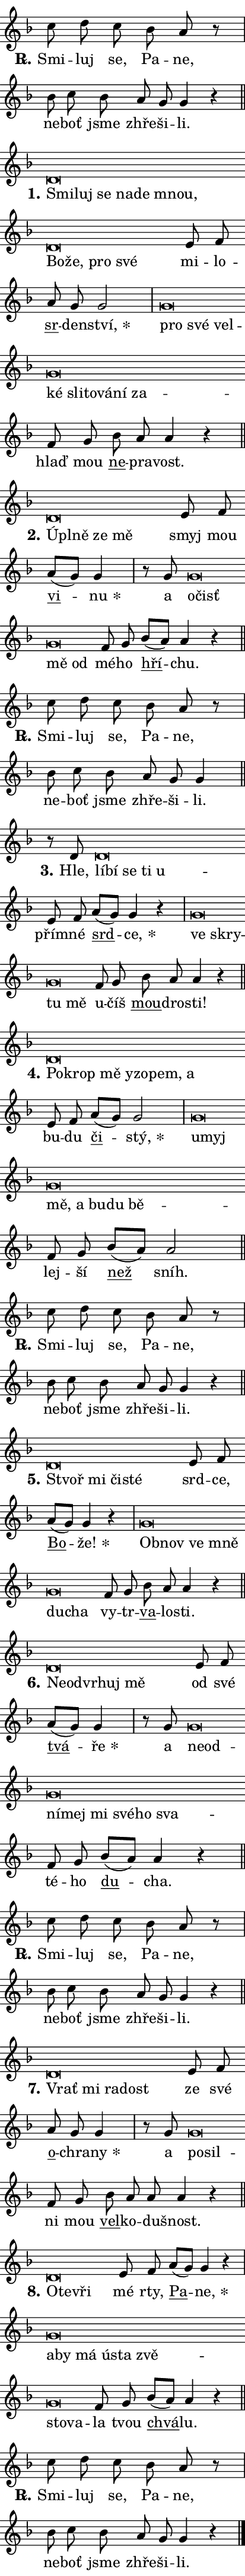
\version "2.22.1"
\header { tagline = "" }
\paper {
  indent = 0\cm
  top-margin = 0\cm
  right-margin = 0\cm
  bottom-margin = 0\cm
  left-margin = 0\cm
  paper-width = 7\cm
  page-breaking = #ly:one-page-breaking
  system-system-spacing.basic-distance = #11
  score-system-spacing.basic-distance = #11
  ragged-last = ##f
}


%% Author: Thomas Morley
%% https://lists.gnu.org/archive/html/lilypond-user/2020-05/msg00002.html
#(define (line-position grob)
"Returns position of @var[grob} in current system:
   @code{'start}, if at first time-step
   @code{'end}, if at last time-step
   @code{'middle} otherwise
"
  (let* ((col (ly:item-get-column grob))
         (ln (ly:grob-object col 'left-neighbor))
         (rn (ly:grob-object col 'right-neighbor))
         (col-to-check-left (if (ly:grob? ln) ln col))
         (col-to-check-right (if (ly:grob? rn) rn col))
         (break-dir-left
           (and
             (ly:grob-property col-to-check-left 'non-musical #f)
             (ly:item-break-dir col-to-check-left)))
         (break-dir-right
           (and
             (ly:grob-property col-to-check-right 'non-musical #f)
             (ly:item-break-dir col-to-check-right))))
        (cond ((eqv? 1 break-dir-left) 'start)
              ((eqv? -1 break-dir-right) 'end)
              (else 'middle))))

#(define (tranparent-at-line-position vctor)
  (lambda (grob)
  "Relying on @code{line-position} select the relevant enry from @var{vctor}.
Used to determine transparency,"
    (case (line-position grob)
      ((end) (not (vector-ref vctor 0)))
      ((middle) (not (vector-ref vctor 1)))
      ((start) (not (vector-ref vctor 2))))))

noteHeadBreakVisibility =
#(define-music-function (break-visibility)(vector?)
"Makes @code{NoteHead}s transparent relying on @var{break-visibility}"
#{
  \override NoteHead.transparent =
    #(tranparent-at-line-position break-visibility)
#})

#(define delete-ledgers-for-transparent-note-heads
  (lambda (grob)
    "Reads whether a @code{NoteHead} is transparent.
If so this @code{NoteHead} is removed from @code{'note-heads} from
@var{grob}, which is supposed to be @code{LedgerLineSpanner}.
As a result ledgers are not printed for this @code{NoteHead}"
    (let* ((nhds-array (ly:grob-object grob 'note-heads))
           (nhds-list
             (if (ly:grob-array? nhds-array)
                 (ly:grob-array->list nhds-array)
                 '()))
           ;; Relies on the transparent-property being done before
           ;; Staff.LedgerLineSpanner.after-line-breaking is executed.
           ;; This is fragile ...
           (to-keep
             (remove
               (lambda (nhd)
                 (ly:grob-property nhd 'transparent #f))
               nhds-list)))
      ;; TODO find a better method to iterate over grob-arrays, similiar
      ;; to filter/remove etc for lists
      ;; For now rebuilt from scratch
      (set! (ly:grob-object grob 'note-heads)  '())
      (for-each
        (lambda (nhd)
          (ly:pointer-group-interface::add-grob grob 'note-heads nhd))
        to-keep))))

hideNotes = {
  \noteHeadBreakVisibility #begin-of-line-visible
}
unHideNotes = {
  \noteHeadBreakVisibility #all-visible
}

% work-around for resetting accidentals
% https://lilypond.org/doc/v2.23/Documentation/notation/displaying-rhythms#unmetered-music
cadenzaMeasure = {
  \cadenzaOff
  \partial 1024 s1024
  \cadenzaOn
}

#(define-markup-command (accent layout props text) (markup?)
  "Underline accented syllable"
  (interpret-markup layout props
    #{\markup \override #'(offset . 4.3) \underline { #text }#}))

responsum = \markup \concat {
  "R" \hspace #-1.05 \path #0.1 #'((moveto 0 0.07) (lineto 0.9 0.8)) \hspace #0.05 "."
}

\layout {
    \context {
        \Staff
        \remove "Time_signature_engraver"
        \override LedgerLineSpanner.after-line-breaking = #delete-ledgers-for-transparent-note-heads
    }
    \context {
        \Voice {
            \override NoteHead.output-attributes = #'((class . "notehead"))
            \override Hairpin.height = #0.55
        }
    }
    \context {
        \Lyrics {
            \override StanzaNumber.output-attributes = #'((class . "stanzanumber"))
            \override LyricSpace.minimum-distance = #0.9
            \override LyricText.font-name = #"TeX Gyre Schola"
            \override LyricText.font-size = 1
            \override StanzaNumber.font-name = #"TeX Gyre Schola Bold"
            \override StanzaNumber.font-size = 1
        }
    }
}

% magnetic-lyrics.ily
%
%   written by
%     Jean Abou Samra <jean@abou-samra.fr>
%     Werner Lemberg <wl@gnu.org>
%
%   adapted by
%     Jiri Hon <jiri.hon@gmail.com>
%
% Version 2022-Apr-15

% https://www.mail-archive.com/lilypond-user@gnu.org/msg149350.html

#(define (Left_hyphen_pointer_engraver context)
   "Collect syllable-hyphen-syllable occurrences in lyrics and store
them in properties.  This engraver only looks to the left.  For
example, if the lyrics input is @code{foo -- bar}, it does the
following.

@itemize @bullet
@item
Set the @code{text} property of the @code{LyricHyphen} grob between
@q{foo} and @q{bar} to @code{foo}.

@item
Set the @code{left-hyphen} property of the @code{LyricText} grob with
text @q{foo} to the @code{LyricHyphen} grob between @q{foo} and
@q{bar}.
@end itemize

Use this auxiliary engraver in combination with the
@code{lyric-@/text::@/apply-@/magnetic-@/offset!} hook."
   (let ((hyphen #f)
         (text #f))
     (make-engraver
      (acknowledgers
       ((lyric-syllable-interface engraver grob source-engraver)
        (set! text grob)))
      (end-acknowledgers
       ((lyric-hyphen-interface engraver grob source-engraver)
        ;(when (not (grob::has-interface grob 'lyric-space-interface))
          (set! hyphen grob)));)
      ((stop-translation-timestep engraver)
       (when (and text hyphen)
         (ly:grob-set-object! text 'left-hyphen hyphen))
       (set! text #f)
       (set! hyphen #f)))))

#(define (lyric-text::apply-magnetic-offset! grob)
   "If the space between two syllables is less than the value in
property @code{LyricText@/.details@/.squash-threshold}, move the right
syllable to the left so that it gets concatenated with the left
syllable.

Use this function as a hook for
@code{LyricText@/.after-@/line-@/breaking} if the
@code{Left_@/hyphen_@/pointer_@/engraver} is active."
   (let ((hyphen (ly:grob-object grob 'left-hyphen #f)))
     (when hyphen
       (let ((left-text (ly:spanner-bound hyphen LEFT)))
         (when (grob::has-interface left-text 'lyric-syllable-interface)
           (let* ((common (ly:grob-common-refpoint grob left-text X))
                  (this-x-ext (ly:grob-extent grob common X))
                  (left-x-ext
                   (begin
                     ;; Trigger magnetism for left-text.
                     (ly:grob-property left-text 'after-line-breaking)
                     (ly:grob-extent left-text common X)))
                  ;; `delta` is the gap width between two syllables.
                  (delta (- (interval-start this-x-ext)
                            (interval-end left-x-ext)))
                  (details (ly:grob-property grob 'details))
                  (threshold (assoc-get 'squash-threshold details 0.2)))
             (when (< delta threshold)
               (let* (;; We have to manipulate the input text so that
                      ;; ligatures crossing syllable boundaries are not
                      ;; disabled.  For languages based on the Latin
                      ;; script this is essentially a beautification.
                      ;; However, for non-Western scripts it can be a
                      ;; necessity.
                      (lt (ly:grob-property left-text 'text))
                      (rt (ly:grob-property grob 'text))
                      (is-space (grob::has-interface hyphen 'lyric-space-interface))
                      (space (if is-space " " ""))
                      (space-markup (grob-interpret-markup grob " "))
                      (space-size (interval-length (ly:stencil-extent space-markup X)))
                      (extra-delta (if is-space space-size 0))
                      ;; Append new syllable.
                      (ltrt-space (if (and (string? lt) (string? rt))
                                (string-append lt space rt)
                                (make-concat-markup (list lt space rt))))
                      ;; Right-align `ltrt` to the right side.
                      (ltrt-space-markup (grob-interpret-markup
                               grob
                               (make-translate-markup
                                (cons (interval-length this-x-ext) 0)
                                (make-right-align-markup ltrt-space)))))
                 (begin
                   ;; Don't print `left-text`.
                   (ly:grob-set-property! left-text 'stencil #f)
                   ;; Set text and stencil (which holds all collected
                   ;; syllables so far) and shift it to the left.
                   (ly:grob-set-property! grob 'text ltrt-space)
                   (ly:grob-set-property! grob 'stencil ltrt-space-markup)
                   (ly:grob-translate-axis! grob (- (- delta extra-delta)) X))))))))))


#(define (lyric-hyphen::displace-bounds-first grob)
   ;; Make very sure this callback isn't triggered too early.
   (let ((left (ly:spanner-bound grob LEFT))
         (right (ly:spanner-bound grob RIGHT)))
     (ly:grob-property left 'after-line-breaking)
     (ly:grob-property right 'after-line-breaking)
     (ly:lyric-hyphen::print grob)))

squashThreshold = #0.4

\layout {
  \context {
    \Lyrics
    \consists #Left_hyphen_pointer_engraver
    \override LyricText.after-line-breaking =
      #lyric-text::apply-magnetic-offset!
    \override LyricHyphen.stencil = #lyric-hyphen::displace-bounds-first
    \override LyricText.details.squash-threshold = \squashThreshold
    \override LyricHyphen.minimum-distance = 0
    \override LyricHyphen.minimum-length = \squashThreshold
  }
}

squash = \override LyricText.details.squash-threshold = 9999
unSquash = \override LyricText.details.squash-threshold = \squashThreshold

left = \override LyricText.self-alignment-X = #LEFT
unLeft = \revert LyricText.self-alignment-X

starOffset = #(lambda (grob) 
                (let ((x_offset (ly:self-alignment-interface::aligned-on-x-parent grob)))
                  (if (= x_offset 0) 0 (+ x_offset 1.2))))

star = #(define-music-function (syllable)(string?)
"Append star separator at the end of a syllable"
#{
  \once \override LyricText.X-offset = #starOffset
  \lyricmode { \markup {
    #syllable
    \override #'((font-name . "TeX Gyre Schola Bold")) \hspace #0.2 \lower #0.65 \larger "*"
  } }
#})

starAccent = #(define-music-function (syllable)(string?)
"Append star separator at the end of a syllable and make accent"
#{
  \once \override LyricText.X-offset = #starOffset
  \lyricmode { \markup {
    \accent #syllable
    \override #'((font-name . "TeX Gyre Schola Bold")) \hspace #0.2 \lower #0.65 \larger "*"
  } }
#})

breath = #(define-music-function (syllable)(string?)
"Append breathing indicator at the end of a syllable"
#{
  \lyricmode { \markup { #syllable "+" } }
#})

optionalBreath = #(define-music-function (syllable)(string?)
"Append optional breathing indicator at the end of a syllable"
#{
  \lyricmode { \markup { #syllable "(+)" } }
#})


\score {
    <<
        \new Voice = "melody" { \cadenzaOn \key f \major \relative { c''8 d c bes a r \cadenzaMeasure \bar "|" bes c bes \bar "" a g g4 r \cadenzaMeasure \bar "||" \break }
\relative { d'\breve*1/16 \hideNotes \breve*1/16 \bar "" \breve*1/16 \bar "" \breve*1/16 \bar "" \breve*1/16 \bar "" \breve*1/16 \bar "" \breve*1/16 \bar "" \breve*1/16 \bar "" \breve*1/16 \breve*1/16 \bar "" \unHideNotes e8 f \bar "" a g g2 \cadenzaMeasure \bar "|" g\breve*1/16 \hideNotes \breve*1/16 \bar "" \breve*1/16 \bar "" \breve*1/16 \bar "" \breve*1/16 \bar "" \breve*1/16 \bar "" \breve*1/16 \bar "" \breve*1/16 \breve*1/16 \bar "" \unHideNotes f8 g \bar "" bes a a4 r \cadenzaMeasure \bar "||" \break }
\relative { d'\breve*1/16 \hideNotes \breve*1/16 \bar "" \breve*1/16 \breve*1/16 \bar "" \unHideNotes e8 f \bar "" a[( g)] g4 \cadenzaMeasure \bar "|" r8 g8 g\breve*1/16 \hideNotes \breve*1/16 \bar "" \breve*1/16 \breve*1/16 \bar "" \unHideNotes f8 g \bar "" bes[( a)] a4 r \cadenzaMeasure \bar "||" \break }
\relative { c''8 d c bes a r \cadenzaMeasure \bar "|" bes c bes \bar "" a g g4 \cadenzaMeasure \bar "||" \break }
\relative { r8 d'8 d\breve*1/16 \hideNotes \breve*1/16 \bar "" \breve*1/16 \bar "" \breve*1/16 \breve*1/16 \bar "" \unHideNotes e8 f \bar "" a[( g)] g4 r \cadenzaMeasure \bar "|" g\breve*1/16 \hideNotes \breve*1/16 \bar "" \breve*1/16 \breve*1/16 \bar "" \unHideNotes f8 g \bar "" bes a a4 r \cadenzaMeasure \bar "||" \break }
\relative { d'\breve*1/16 \hideNotes \breve*1/16 \bar "" \breve*1/16 \bar "" \breve*1/16 \bar "" \breve*1/16 \bar "" \breve*1/16 \breve*1/16 \bar "" \unHideNotes e8 f \bar "" a[( g)] g2 \cadenzaMeasure \bar "|" g\breve*1/16 \hideNotes \breve*1/16 \bar "" \breve*1/16 \bar "" \breve*1/16 \bar "" \breve*1/16 \bar "" \breve*1/16 \breve*1/16 \bar "" \unHideNotes f8 g \bar "" bes[( a)] a2 \cadenzaMeasure \bar "||" \break }
\relative { c''8 d c bes a r \cadenzaMeasure \bar "|" bes c bes \bar "" a g g4 r \cadenzaMeasure \bar "||" \break }
\relative { d'\breve*1/16 \hideNotes \breve*1/16 \bar "" \breve*1/16 \breve*1/16 \bar "" \unHideNotes e8 f \bar "" a[( g)] g4 r \cadenzaMeasure \bar "|" g\breve*1/16 \hideNotes \breve*1/16 \bar "" \breve*1/16 \bar "" \breve*1/16 \bar "" \breve*1/16 \breve*1/16 \bar "" \unHideNotes f8 g \bar "" bes a a4 r \cadenzaMeasure \bar "||" \break }
\relative { d'\breve*1/16 \hideNotes \breve*1/16 \bar "" \breve*1/16 \bar "" \breve*1/16 \breve*1/16 \bar "" \unHideNotes e8 f \bar "" a[( g)] g4 \cadenzaMeasure \bar "|" r8 g8 g\breve*1/16 \hideNotes \breve*1/16 \bar "" \breve*1/16 \bar "" \breve*1/16 \bar "" \breve*1/16 \bar "" \breve*1/16 \bar "" \breve*1/16 \breve*1/16 \bar "" \unHideNotes f8 g \bar "" bes[( a)] a4 r \cadenzaMeasure \bar "||" \break }
\relative { c''8 d c bes a r \cadenzaMeasure \bar "|" bes c bes \bar "" a g g4 r \cadenzaMeasure \bar "||" \break }
\relative { d'\breve*1/16 \hideNotes \breve*1/16 \bar "" \breve*1/16 \breve*1/16 \bar "" \unHideNotes e8 f \bar "" a g g4 \cadenzaMeasure \bar "|" r8 g8 g\breve*1/16 \hideNotes \breve*1/16 \bar "" \unHideNotes f8 g \bar "" bes a a a4 r \cadenzaMeasure \bar "||" \break }
\relative { d'\breve*1/16 \hideNotes \breve*1/16 \breve*1/16 \bar "" \unHideNotes e8 f \bar "" a[( g)] g4 r \cadenzaMeasure \bar "|" g\breve*1/16 \hideNotes \breve*1/16 \bar "" \breve*1/16 \bar "" \breve*1/16 \bar "" \breve*1/16 \bar "" \breve*1/16 \bar "" \breve*1/16 \breve*1/16 \bar "" \unHideNotes f8 g \bar "" bes[( a)] a4 r \cadenzaMeasure \bar "||" \break }
\relative { c''8 d c bes a r \cadenzaMeasure \bar "|" bes c bes \bar "" a g g4 r \cadenzaMeasure \bar "||" \break } \bar "|." }
        \new Lyrics \lyricsto "melody" { \lyricmode { \set stanza = \responsum
Smi -- luj se, Pa -- ne, ne -- boť jsme zhře -- ši -- li.
\set stanza = "1."
\left Smi -- \squash luj se na -- de mnou, Bo -- že, pro své \unLeft \unSquash mi -- lo -- \markup \accent sr -- den -- \star ství, \left pro \squash své vel -- ké sli -- to -- vá -- ní za -- \unLeft \unSquash hlaď mou \markup \accent ne -- pra -- vost.
\set stanza = "2."
\left Úpl -- \squash ně ze mě \unLeft \unSquash smyj mou \markup \accent vi -- \star nu a \left o -- \squash čisť mě od \unLeft \unSquash mé -- ho \markup \accent hří -- chu.
\set stanza = \responsum
Smi -- luj se, Pa -- ne, ne -- boť jsme zhře -- ši -- li.
\set stanza = "3."
Hle, \left lí -- \squash bí se ti u -- \unLeft \unSquash přím -- né \markup \accent srd -- \star ce, \left ve \squash skry -- tu mě \unLeft \unSquash u -- číš \markup \accent mou -- dro -- sti!
\set stanza = "4."
\left Po -- \squash krop mě y -- zo -- pem, a \unLeft \unSquash bu -- du \markup \accent či -- \star stý, \left u -- \squash myj mě, a bu -- du bě -- \unLeft \unSquash lej -- ší \markup \accent než sníh.
\set stanza = \responsum
Smi -- luj se, Pa -- ne, ne -- boť jsme zhře -- ši -- li.
\set stanza = "5."
\left Stvoř \squash mi či -- sté \unLeft \unSquash srd -- ce, \markup \accent Bo -- \star že! \left Ob -- \squash nov ve mně du -- cha \unLeft \unSquash vy -- tr -- \markup \accent va -- lo -- sti.
\set stanza = "6."
\left Ne -- \squash od -- vr -- huj mě \unLeft \unSquash od své \markup \accent tvá -- \star ře a \left ne -- \squash od -- ní -- mej mi své -- ho sva -- \unLeft \unSquash té -- ho \markup \accent du -- cha.
\set stanza = \responsum
Smi -- luj se, Pa -- ne, ne -- boť jsme zhře -- ši -- li.
\set stanza = "7."
\left Vrať \squash mi ra -- dost \unLeft \unSquash ze své \markup \accent o -- chra -- \star ny a \left po -- \squash sil -- \unLeft \unSquash ni mou \markup \accent vel -- ko -- du -- šnost.
\set stanza = "8."
\left O -- \squash te -- vři \unLeft \unSquash mé rty, \markup \accent Pa -- \star ne, \left a -- \squash by má ú -- sta zvě -- sto -- va -- \unLeft \unSquash la tvou \markup \accent chvá -- lu.
\set stanza = \responsum
Smi -- luj se, Pa -- ne, ne -- boť jsme zhře -- ši -- li. } }
    >>
    \layout {}
}
